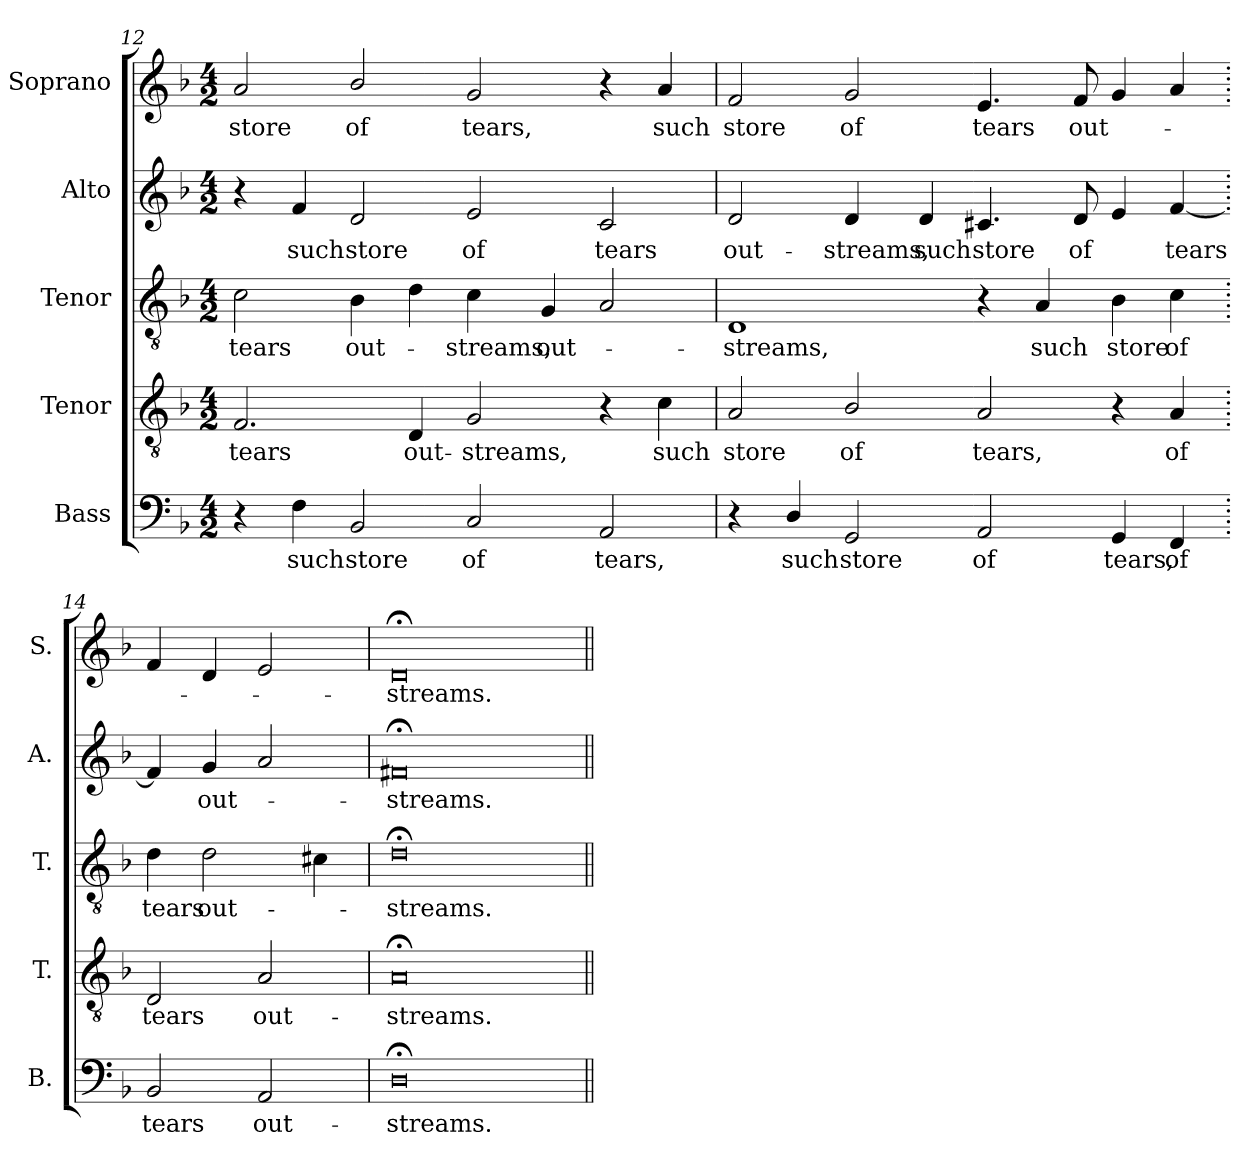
**kern	**text	**kern	**text	**kern	**text	**kern	**text	**kern	**text
*part5	*part5	*part4	*part4	*part3	*part3	*part2	*part2	*part1	*part1
*staff5	*staff5	*staff4	*staff4	*staff3	*staff3	*staff2	*staff2	*staff1	*staff1
*I"Bass	*	*I"Tenor	*	*I"Tenor	*	*I"Alto	*	*I"Soprano	*
*I'B.	*	*I'T.	*	*I'T.	*	*I'A.	*	*I'S.	*
!!LO:LB:g=z
*clefF4	*	*clefGv2	*	*clefGv2	*	*clefG2	*	*clefG2	*
*	*	*ITrd7c12	*	*ITrd7c12	*	*	*	*	*
*k[b-]	*	*k[b-]	*	*k[b-]	*	*k[b-]	*	*k[b-]	*
*F:	*	*F:	*	*F:	*	*F:	*	*F:	*
*M4/2	*	*M4/2	*	*M4/2	*	*M4/2	*	*M4/2	*
=12	=12	=12	=12	=12	=12	=12	=12	=12	=12
!	!	!	!LO:LY:b:color=#000000	!	!	!	!	!	!
!	!	!	!	!	!LO:LY:b:color=#000000	!	!	!	!
!	!	!	!	!	!	!	!	!	!LO:LY:b:color=#000000
4r	.	2.FFi/	tears	2Ci\	tears	4r	.	2ai/	store
!	!LO:LY:b:color=#000000	!	!	!	!	!	!	!	!
!	!	!	!	!	!	!	!LO:LY:b:color=#000000	!	!
4Fi\	such	.	.	.	.	4fi/	such	.	.
!	!LO:LY:b:color=#000000	!	!	!	!	!	!	!	!
!	!	!	!	!	!LO:LY:b:color=#000000	!	!	!	!
!	!	!	!	!	!	!	!LO:LY:b:color=#000000	!	!
!	!	!	!	!	!	!	!	!	!LO:LY:b:color=#000000
2BB-i/	store	.	.	4BB-i\	out-	2di/	store	2b-i/	of
!	!	!	!LO:LY:b:color=#000000	!	!	!	!	!	!
.	.	4DDi/	out-	4Di\	.	.	.	.	.
!	!LO:LY:b:color=#000000	!	!	!	!	!	!	!	!
!	!	!	!LO:LY:b:color=#000000	!	!	!	!	!	!
!	!	!	!	!	!LO:LY:b:color=#000000	!	!	!	!
!	!	!	!	!	!	!	!LO:LY:b:color=#000000	!	!
!	!	!	!	!	!	!	!	!	!LO:LY:b:color=#000000
2Ci/	of	2GGi/	-streams,	4Ci\	-streams,	2ei/	of	2gi/	tears,
!	!	!	!	!	!LO:LY:b:color=#000000	!	!	!	!
.	.	.	.	4GGi/	out-	.	.	.	.
!	!LO:LY:b:color=#000000	!	!	!	!	!	!	!	!
!	!	!	!	!	!	!	!LO:LY:b:color=#000000	!	!
2AAi/	tears,	4r	.	2AAi/	.	2ci/	tears	4r	.
!	!	!	!LO:LY:b:color=#000000	!	!	!	!	!	!
!	!	!	!	!	!	!	!	!	!LO:LY:b:color=#000000
.	.	4Ci\	such	.	.	.	.	4ai/	such
=13	=13	=13	=13	=13	=13	=13	=13	=13	=13
!	!	!	!LO:LY:b:color=#000000	!	!	!	!	!	!
!	!	!	!	!	!LO:LY:b:color=#000000	!	!	!	!
!	!	!	!	!	!	!	!LO:LY:b:color=#000000	!	!
!	!	!	!	!	!	!	!	!	!LO:LY:b:color=#000000
4r	.	2AAi/	store	1DDi	-streams,	2di/	out-	2fi/	store
!	!LO:LY:b:color=#000000	!	!	!	!	!	!	!	!
4Di/	such	.	.	.	.	.	.	.	.
!	!LO:LY:b:color=#000000	!	!	!	!	!	!	!	!
!	!	!	!LO:LY:b:color=#000000	!	!	!	!	!	!
!	!	!	!	!	!	!	!LO:LY:b:color=#000000	!	!
!	!	!	!	!	!	!	!	!	!LO:LY:b:color=#000000
2GGi/	store	2BB-i/	of	.	.	4di/	-streams,	2gi/	of
!	!	!	!	!	!	!	!LO:LY:b:color=#000000	!	!
.	.	.	.	.	.	4di/	such	.	.
!	!LO:LY:b:color=#000000	!	!	!	!	!	!	!	!
!	!	!	!LO:LY:b:color=#000000	!	!	!	!	!	!
!	!	!	!	!	!	!	!LO:LY:b:color=#000000	!	!
!	!	!	!	!	!	!	!	!	!LO:LY:b:color=#000000
2AAi/	of	2AAi/	tears,	4r	.	4.c#Xi/	store	4.ei/	tears
!	!	!	!	!	!LO:LY:b:color=#000000	!	!	!	!
.	.	.	.	4AAi/	such	.	.	.	.
!	!	!	!	!	!	!	!LO:LY:b:color=#000000	!	!
!	!	!	!	!	!	!	!	!	!LO:LY:b:color=#000000
.	.	.	.	.	.	8di/	of	8fi/	out-
!	!LO:LY:b:color=#000000	!	!	!	!	!	!	!	!
!	!	!	!	!	!LO:LY:b:color=#000000	!	!	!	!
4GGi/	tears,	4r	.	4BB-i\	store	4ei/	.	4gi/	.
!	!LO:LY:b:color=#000000	!	!	!	!	!	!	!	!
!	!	!	!LO:LY:b:color=#000000	!	!	!	!	!	!
!	!	!	!	!	!LO:LY:b:color=#000000	!	!	!	!
!	!	!	!	!	!	!	!LO:LY:b:color=#000000	!	!
4FFi/	of	4AAi/	of	4Ci\	of	[4fi/	tears	4ai/	.
=14.	=14.	=14.	=14.	=14.	=14.	=14.	=14.	=14.	=14.
!	!LO:LY:b:color=#000000	!	!	!	!	!	!	!	!
!	!	!	!LO:LY:b:color=#000000	!	!	!	!	!	!
!	!	!	!	!	!LO:LY:b:color=#000000	!	!	!	!
2BB-i/	tears	2DDi/	tears	4Di\	tears	4fi/]	.	4fi/	.
!	!	!	!	!	!LO:LY:b:color=#000000	!	!	!	!
!	!	!	!	!	!	!	!LO:LY:b:color=#000000	!	!
.	.	.	.	2Di\	out-	4gi/	out-	4di/	.
!	!LO:LY:b:color=#000000	!	!	!	!	!	!	!	!
!	!	!	!LO:LY:b:color=#000000	!	!	!	!	!	!
2AAi/	out-	2AAi/	out-	.	.	2ai/	.	2ei/	.
.	.	.	.	4C#Xi\	.	.	.	.	.
=15	=15	=15	=15	=15	=15	=15	=15	=15	=15
!	!LO:LY:b:color=#000000	!	!	!	!	!	!	!	!
!	!	!	!LO:LY:b:color=#000000	!	!	!	!	!	!
!	!	!	!	!	!LO:LY:b:color=#000000	!	!	!	!
!	!	!	!	!	!	!	!LO:LY:b:color=#000000	!	!
!	!	!	!	!	!	!	!	!	!LO:LY:b:color=#000000
0D;i	-streams.	0AA;i	-streams.	0D;i	-streams.	0f#X;i	-streams.	0d;i	-streams.
=||	=||	=||	=||	=||	=||	=||	=||	=||	=||
*-	*-	*-	*-	*-	*-	*-	*-	*-	*-
